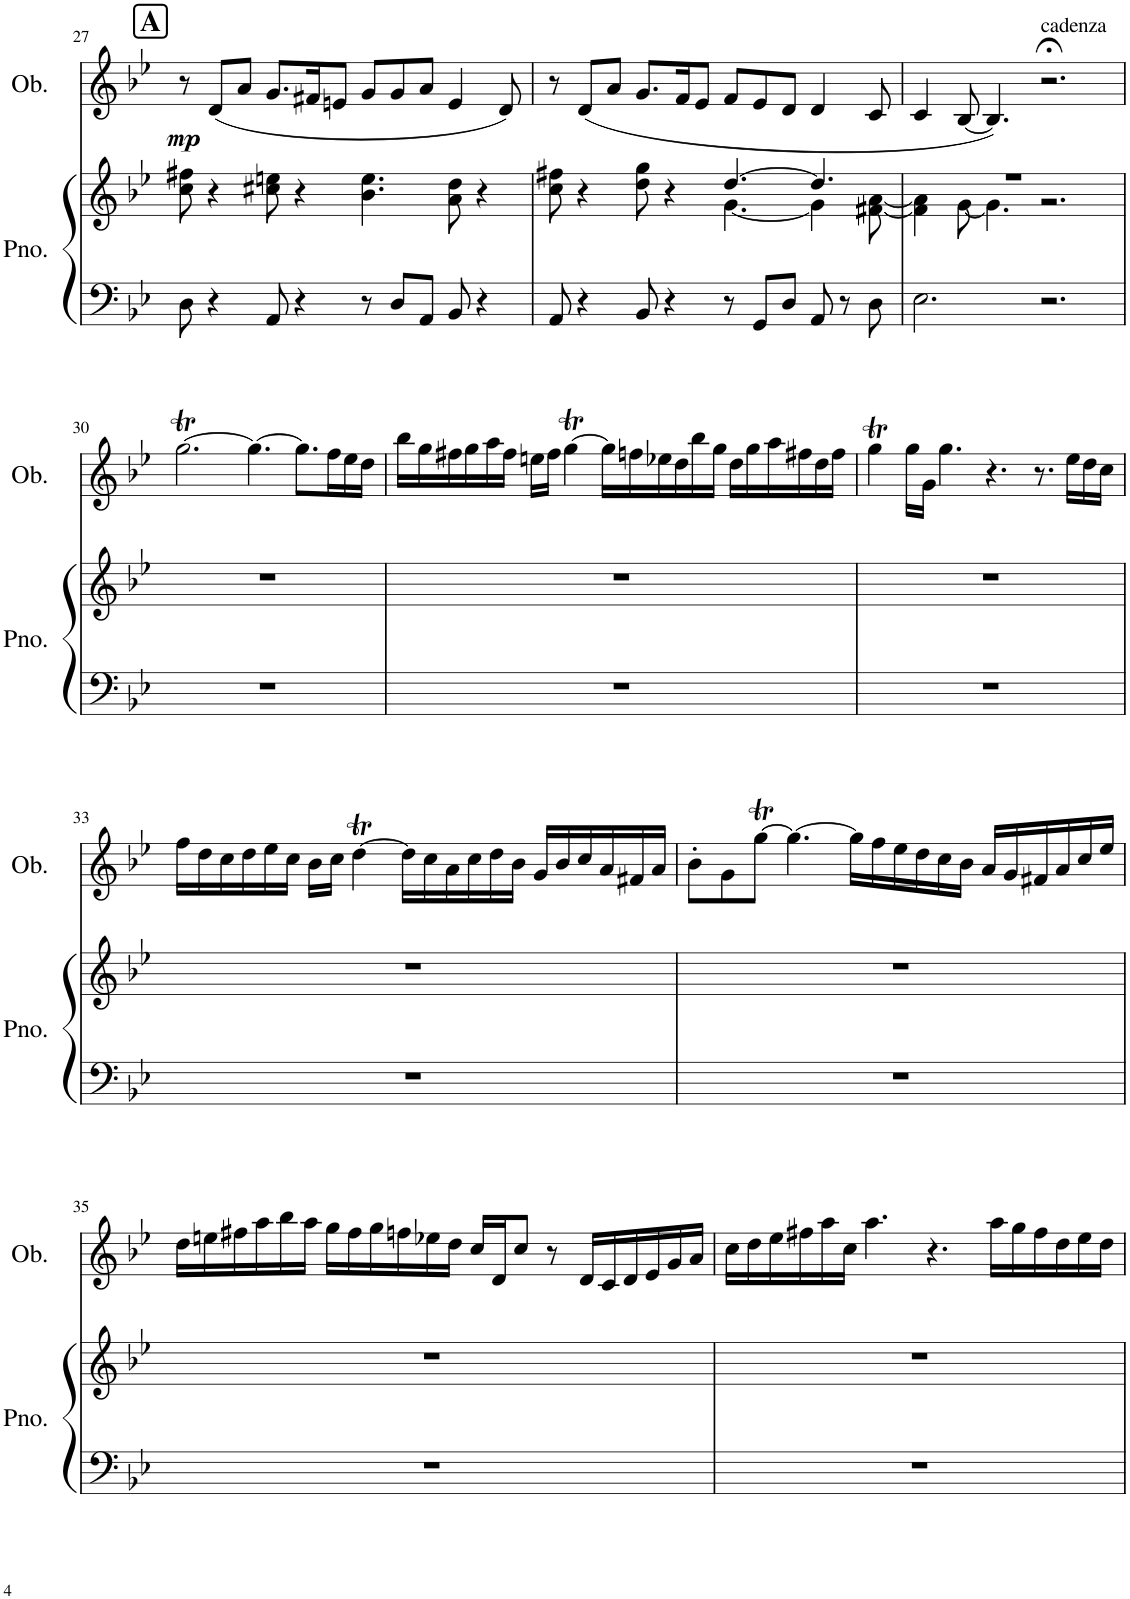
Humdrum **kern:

**kern	**kern	**kern	**dynam
*part2	*part2	*part1	*part1
*staff3	*staff2	*staff1	*staff1
*I"Piano	*	*I"Oboe	*
*I'Pno.	*	*I'Ob.	*
!!LO:PB:g=z
*clefF4	*clefG2	*clefG2	*
*k[b-e-]	*k[b-e-]	*k[b-e-]	*
*M12/8	*M12/8	*M12/8	*
!!LO:REH:place=s1:a:B:cj:fs=14:t=A
=27	=27	=27	=27
!	!	!	!LO:DY:b
8D\	8cc\ 8ff#X\	8r	mp
4r	4r	(8d/L	.
.	.	8a/J	.
8AA/	8cc#X\ 8een\	8.g/L	.
4r	4r	.	.
.	.	16f#X/K	.
.	.	8en/J	.
8r	4.b-\ 4.ee\	8g/L	.
8D/L	.	8g/	.
8AA/J	.	8a/J	.
8BB-/	8a\ 8dd\	4e/	.
4r	4r	.	.
.	.	8d/)	.
=28	=28	=28	=28
*	*^	*	*
8AA/	8cc\ 8ff#X\	2.ryy	8r	.
4r	4r	.	(8d/L	.
.	.	.	8a/J	.
8BB-/	8dd\ 8gg\	.	8.g/L	.
4r	4r	.	.	.
.	.	.	16f/K	.
.	.	.	8e-/J	.
8r	[4.dd/	[4.g\	8f/L	.
8GG/L	.	.	8e-/	.
8D/J	.	.	8d/J	.
8AA/	4.dd/]	4g\]	4d/	.
8r	.	.	.	.
8D\	.	[8f#X\ [8a\	8c/	.
=29	=29	=29	=29	=29
2.E-\	1.r	4f#\] 4a\]	4c/	.
.	.	[8g\	[8B-/	.
.	.	4.g\]	4.B-/])	.
!	!	!	!LO:TX:a:t=cadenza	!
2.r	.	2.r	2.r;<	.
*	*v	*v	*	*
!!LO:LB:g=z
=30	=30	=30	=30
1.r	1.r	[2.ggT\	.
.	.	4.gg\_	.
.	.	8.gg\L]	.
.	.	16ff\L	.
.	.	16ee-\	.
.	.	16dd\JJ	.
=31	=31	=31	=31
1.r	1.r	16bb-\LL	.
.	.	16gg\	.
.	.	16ff#X\	.
.	.	16gg\	.
.	.	16aa\	.
.	.	16ff#\JJ	.
.	.	16een\LL	.
.	.	16ff#\JJ	.
.	.	[4ggT\	.
.	.	16gg\LL]	.
.	.	16ffn\	.
.	.	16ee-X\	.
.	.	16dd\	.
.	.	16bb-\	.
.	.	16gg\JJ	.
.	.	16dd\LL	.
.	.	16gg\	.
.	.	16aa\	.
.	.	16ff#X\	.
.	.	16dd\	.
.	.	16ff#\JJ	.
=32	=32	=32	=32
1.r	1.r	4ggT\	.
.	.	16gg\LL	.
.	.	16g\JJ	.
.	.	4.gg\	.
.	.	4.r	.
.	.	8.r	.
.	.	16ee-\LL	.
.	.	16dd\	.
.	.	16cc\JJ	.
!!LO:LB:g=z
=33	=33	=33	=33
1.r	1.r	16ff\LL	.
.	.	16dd\	.
.	.	16cc\	.
.	.	16dd\	.
.	.	16ee-\	.
.	.	16cc\JJ	.
.	.	16b-\LL	.
.	.	16cc\JJ	.
.	.	[4ddt\	.
.	.	16dd\LL]	.
.	.	16cc\	.
.	.	16a\	.
.	.	16cc\	.
.	.	16dd\	.
.	.	16b-\JJ	.
.	.	16g/LL	.
.	.	16b-/	.
.	.	16cc/	.
.	.	16a/	.
.	.	16f#X/	.
.	.	16a/JJ	.
=34	=34	=34	=34
1.r	1.r	8b-'\L	.
.	.	8g\	.
.	.	[8ggT\J	.
.	.	4.gg\_	.
.	.	16gg\LL]	.
.	.	16ff\	.
.	.	16ee-\	.
.	.	16dd\	.
.	.	16cc\	.
.	.	16b-\JJ	.
.	.	16a/LL	.
.	.	16g/	.
.	.	16f#X/	.
.	.	16a/	.
.	.	16cc/	.
.	.	16ee-/JJ	.
!!LO:LB:g=z
=35	=35	=35	=35
1.r	1.r	16dd\LL	.
.	.	16een\	.
.	.	16ff#X\	.
.	.	16aa\	.
.	.	16bb-\	.
.	.	16aa\JJ	.
.	.	16gg\LL	.
.	.	16ff#\	.
.	.	16gg\	.
.	.	16ffn\	.
.	.	16ee-X\	.
.	.	16dd\JJ	.
.	.	16cc/LL	.
.	.	16d/J	.
.	.	8cc/J	.
.	.	8r	.
.	.	16d/LL	.
.	.	16c/	.
.	.	16d/	.
.	.	16e-/	.
.	.	16g/	.
.	.	16a/JJ	.
=36	=36	=36	=36
1.r	1.r	16cc\LL	.
.	.	16dd\	.
.	.	16ee-\	.
.	.	16ff#X\	.
.	.	16aa\	.
.	.	16cc\JJ	.
.	.	4.aa\	.
.	.	4.r	.
.	.	16aa\LL	.
.	.	16gg\	.
.	.	16ff#\	.
.	.	16dd\	.
.	.	16ee-\	.
.	.	16dd\JJ	.
=	=	=	=
*-	*-	*-	*-
